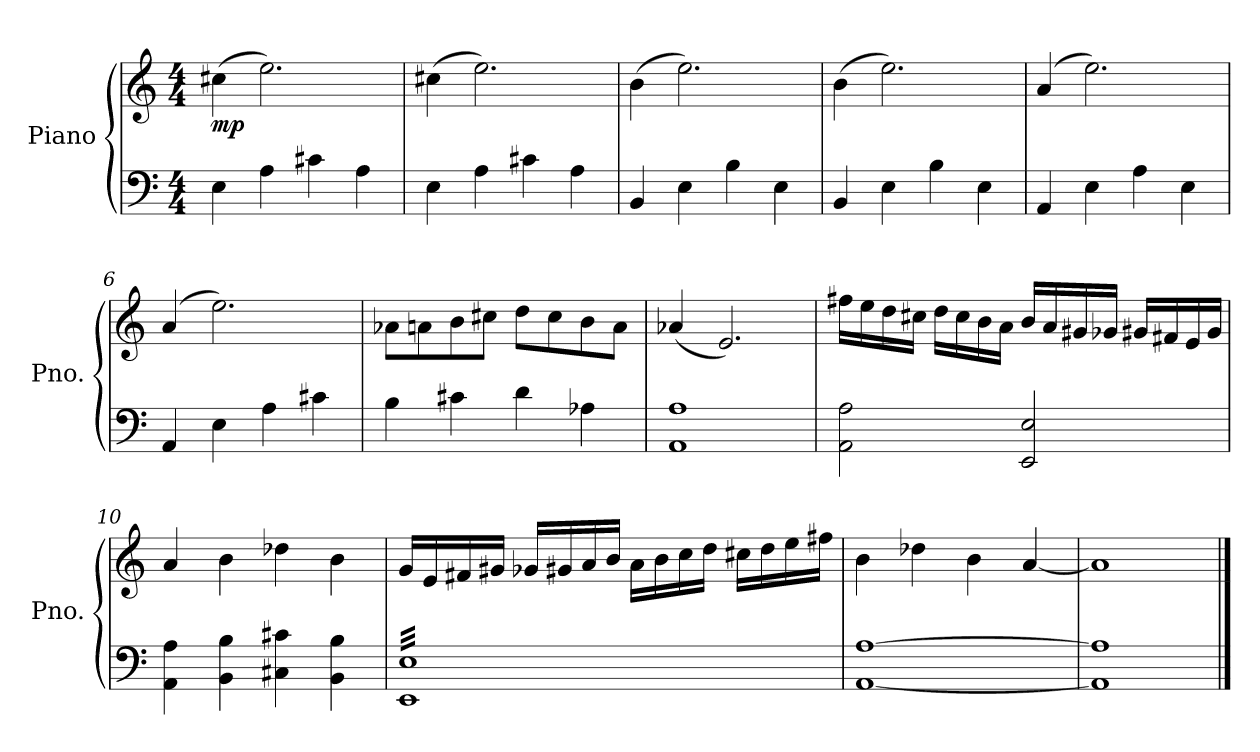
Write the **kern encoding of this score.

**kern	**kern	**dynam
*part1	*part1	*part1
*staff2	*staff1	*staff1/2
*I"Piano	*	*
*I'Pno.	*	*
*clefF4	*clefG2	*
*k[]	*k[]	*
*M4/4	*M4/4	*
*MM70	*MM70	*
=1	=1	=1
!	!	!LO:DY:b
4E\	(4cc#X\	mp
4A\	2.ee\)	.
4c#X\	.	.
4A\	.	.
=2	=2	=2
4E\	(4cc#X\	.
4A\	2.ee\)	.
4c#X\	.	.
4A\	.	.
=3	=3	=3
4BB/	(4b\	.
4E\	2.ee\)	.
4B\	.	.
4E\	.	.
=4	=4	=4
4BB/	(4b\	.
4E\	2.ee\)	.
4B\	.	.
4E\	.	.
=5	=5	=5
4AA/	(4a/	.
4E\	2.ee\)	.
4A\	.	.
4E\	.	.
=6	=6	=6
4AA/	(4a/	.
4E\	2.ee\)	.
4A\	.	.
4c#X\	.	.
=7	=7	=7
4B\	8a-X\L	.
.	8an\	.
4c#X\	8b\	.
.	8cc#X\J	.
4d\	8dd\L	.
.	8cc#\	.
4A-X\	8b\	.
.	8a\J	.
!!LO:LB:g=z
=8	=8	=8
1AA 1A	(4a-X/	.
.	2.e/)	.
=9	=9	=9
2AA\ 2A\	16ff#X\LL	.
.	16ee\	.
.	16dd\	.
.	16cc#X\JJ	.
.	16dd\LL	.
.	16cc#\	.
.	16b\	.
.	16a\JJ	.
2EE/ 2E/	16b/LL	.
.	16a/	.
.	16g#X/	.
.	16g-X/JJ	.
.	16g#X/LL	.
.	16f#X/	.
.	16e/	.
.	16g#/JJ	.
=10	=10	=10
4AA\ 4A\	4a/	.
4BB\ 4B\	4b\	.
4C#X\ 4c#X\	4dd-X\	.
4BB\ 4B\	4b\	.
!!LO:LB:g=z
=11	=11	=11
*tremolo	*	*
32EE 32ELLL	16g/LL	.
32EE 32E	.	.
32EE 32E	16e/	.
32EE 32E	.	.
32EE 32E	16f#X/	.
32EE 32E	.	.
32EE 32E	16g#X/JJ	.
32EE 32E	.	.
32EE 32E	16g-X/LL	.
32EE 32E	.	.
32EE 32E	16g#X/	.
32EE 32E	.	.
32EE 32E	16a/	.
32EE 32E	.	.
32EE 32E	16b/JJ	.
32EE 32E	.	.
32EE 32E	16a\LL	.
32EE 32E	.	.
32EE 32E	16b\	.
32EE 32E	.	.
32EE 32E	16cc\	.
32EE 32E	.	.
32EE 32E	16dd\JJ	.
32EE 32E	.	.
32EE 32E	16cc#X\LL	.
32EE 32E	.	.
32EE 32E	16dd\	.
32EE 32E	.	.
32EE 32E	16ee\	.
32EE 32E	.	.
32EE 32E	16ff#X\JJ	.
32EE 32EJJJ	.	.
*Xtremolo	*	*
=12	=12	=12
[1AA [1A	4b\	.
.	4dd-X\	.
.	4b\	.
.	[4a/	.
=13	=13	=13
1AA] 1A]	1a]	.
==	==	==
*-	*-	*-
